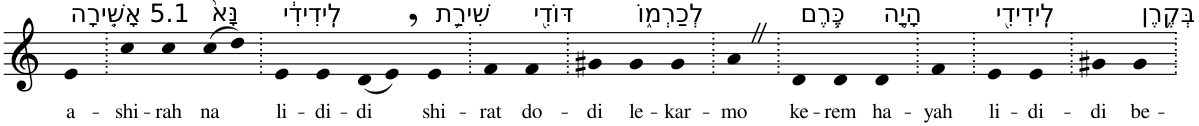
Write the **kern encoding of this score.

**kern	**text
*part1	*part1
*staff1	*staff1
*I"Piano	*
*I'Pno	*
*clefG2	*
*k[]	*
=1	=1
!LO:TX:a:t=5.1 אָשִׁ֤ירָה	!
!	!LO:LY:b
4e	a-
=2.	=2.
!	!LO:LY:b
4cc	-shi-
!	!LO:LY:b
4cc	-rah
!LO:TX:a:t=נָּא֙	!
!	!LO:LY:b
(8cc	na
8dd)	.
=3.	=3.
!LO:TX:a:t=לִֽידִידִ֔י	!
!	!LO:LY:b
4e	li-
!	!LO:LY:b
4e	-di-
!	!LO:LY:b
(8d	-di
8e,)	.
!LO:TX:a:t=שִׁירַ֥ת	!
!	!LO:LY:b
4e	shi-
=4.	=4.
!	!LO:LY:b
4f	-rat
!LO:TX:a:t=דּוֹדִ֖י	!
!	!LO:LY:b
4f	do-
=5.	=5.
!	!LO:LY:b
4g#X	-di
!LO:TX:a:t=לְכַרְמ֑וֹ	!
!	!LO:LY:b
4g#	le-
!	!LO:LY:b
4g#	-kar-
=6.	=6.
!	!LO:LY:b
4aZ	-mo
=7.	=7.
!LO:TX:a:t=כֶּ֛רֶם	!
!	!LO:LY:b
4d	ke-
!	!LO:LY:b
4d	-rem
!LO:TX:a:t=הָיָ֥ה	!
!	!LO:LY:b
4d	ha-
=8.	=8.
!	!LO:LY:b
4f	-yah
=9.	=9.
!LO:TX:a:t=לִֽידִידִ֖י	!
!	!LO:LY:b
4e	li-
!	!LO:LY:b
4e	-di-
=10.	=10.
!	!LO:LY:b
4g#X	-di
!LO:TX:a:t=בְּקֶ֥רֶן	!
!	!LO:LY:b
4g#	be-
=.	=.
*-	*-
